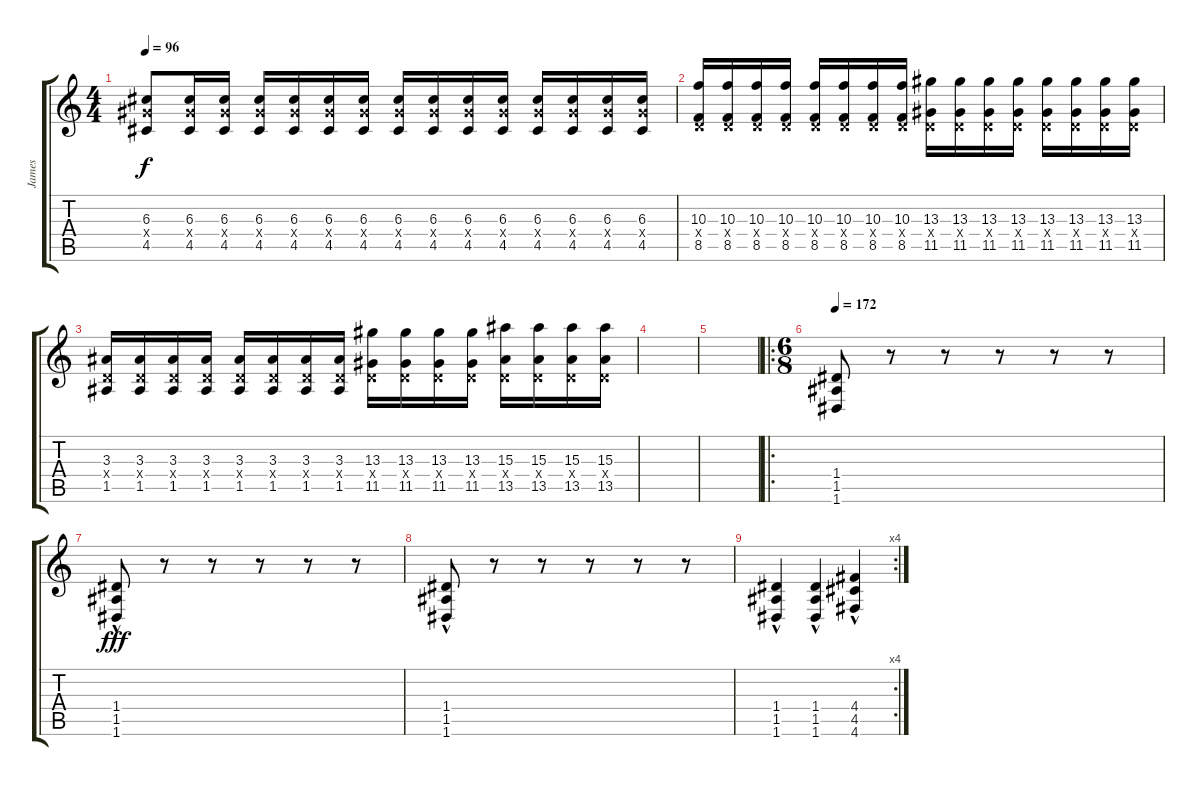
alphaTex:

\track ("James" "James") {instrument overdrivenguitar}
\staff {score tabs}
\tuning (E4 B3 G3 D3 A2 D2) {hide}
\ts (4 4)
\tempo 96
\clef g2
\ks c
(6.3 6.4{x} 4.5).8{dy f} (6.3 6.4{x} 4.5).16 (6.3 6.4{x} 4.5).16 (6.3 6.4{x} 4.5).16 (6.3 6.4{x} 4.5).16 (6.3 6.4{x} 4.5).16 (6.3 6.4{x} 4.5).16 (6.3 6.4{x} 4.5).16 (6.3 6.4{x} 4.5).16 (6.3 6.4{x} 4.5).16 (6.3 6.4{x} 4.5).16 (6.3 6.4{x} 4.5).16 (6.3 6.4{x} 4.5).16 (6.3 6.4{x} 4.5).16 (6.3 6.4{x} 4.5).16 |
(10.3 0.4{x} 8.5).16 (10.3 0.4{x} 8.5).16 (10.3 0.4{x} 8.5).16 (10.3 0.4{x} 8.5).16 (10.3 0.4{x} 8.5).16 (10.3 0.4{x} 8.5).16 (10.3 0.4{x} 8.5).16 (10.3 0.4{x} 8.5).16 (13.3 0.4{x} 11.5).16 (13.3 0.4{x} 11.5).16 (13.3 0.4{x} 11.5).16 (13.3 0.4{x} 11.5).16 (13.3 0.4{x} 11.5).16 (13.3 0.4{x} 11.5).16 (13.3 0.4{x} 11.5).16 (13.3 0.4{x} 11.5).16 |
(3.3 0.4{x} 1.5).16 (3.3 0.4{x} 1.5).16 (3.3 0.4{x} 1.5).16 (3.3 0.4{x} 1.5).16 (3.3 0.4{x} 1.5).16 (3.3 0.4{x} 1.5).16 (3.3 0.4{x} 1.5).16 (3.3 0.4{x} 1.5).16 (13.3 0.4{x} 11.5).16 (13.3 0.4{x} 11.5).16 (13.3 0.4{x} 11.5).16 (13.3 0.4{x} 11.5).16 (15.3 0.4{x} 13.5).16 (15.3 0.4{x} 13.5).16 (15.3 0.4{x} 13.5).16 (15.3 0.4{x} 13.5).16 |
|
|
\ro
\ts (6 8)
\tempo 172
(1.4 1.5 1.6).8 r.8 r.8 r.8 r.8 r.8 |
(1.4{hac} 1.5{hac} 1.6{hac}).8{dy fff} r.8 r.8 r.8 r.8 r.8 |
(1.4{hac} 1.5{hac} 1.6{hac}).8 r.8 r.8 r.8 r.8 r.8 |
\rc 4
(1.4{hac} 1.5{hac} 1.6{hac}).4 (1.4{hac} 1.5{hac} 1.6{hac}).4 (4.4{hac} 4.5{hac} 4.6{hac}).4
